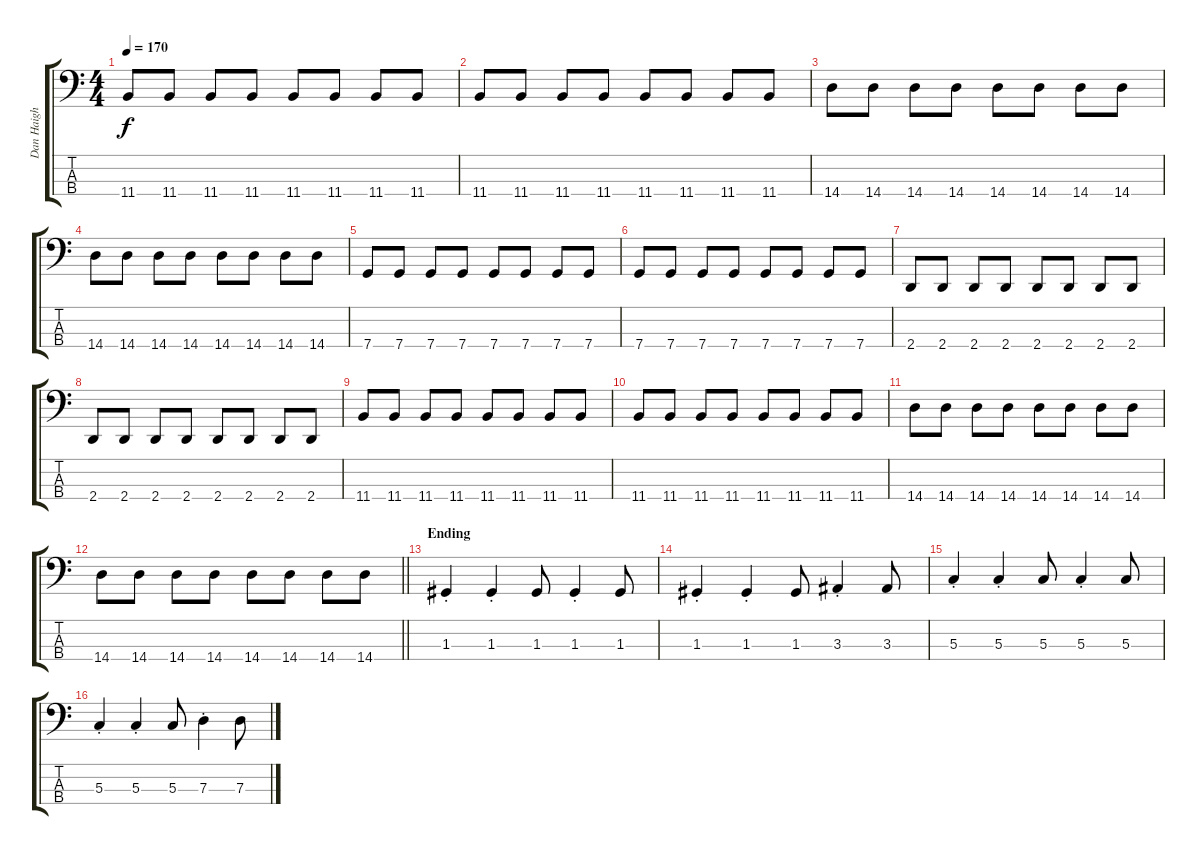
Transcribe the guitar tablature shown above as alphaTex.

\track ("Dan Haigh" "Dan Haigh") {instrument electricbasspick}
\staff {score tabs}
\tuning (F2 C2 G1 C1) {hide}
\ts (4 4)
\tempo 170
\clef f4
\ks c
11.4.8{dy f} 11.4.8 11.4.8 11.4.8 11.4.8 11.4.8 11.4.8 11.4.8 |
11.4.8 11.4.8 11.4.8 11.4.8 11.4.8 11.4.8 11.4.8 11.4.8 |
14.4.8 14.4.8 14.4.8 14.4.8 14.4.8 14.4.8 14.4.8 14.4.8 |
14.4.8 14.4.8 14.4.8 14.4.8 14.4.8 14.4.8 14.4.8 14.4.8 |
7.4.8 7.4.8 7.4.8 7.4.8 7.4.8 7.4.8 7.4.8 7.4.8 |
7.4.8 7.4.8 7.4.8 7.4.8 7.4.8 7.4.8 7.4.8 7.4.8 |
2.4.8 2.4.8 2.4.8 2.4.8 2.4.8 2.4.8 2.4.8 2.4.8 |
2.4.8 2.4.8 2.4.8 2.4.8 2.4.8 2.4.8 2.4.8 2.4.8 |
11.4.8 11.4.8 11.4.8 11.4.8 11.4.8 11.4.8 11.4.8 11.4.8 |
11.4.8 11.4.8 11.4.8 11.4.8 11.4.8 11.4.8 11.4.8 11.4.8 |
14.4.8 14.4.8 14.4.8 14.4.8 14.4.8 14.4.8 14.4.8 14.4.8 |
\barLineRight lightlight
14.4.8 14.4.8 14.4.8 14.4.8 14.4.8 14.4.8 14.4.8 14.4.8 |
\section ("" "Ending")
1.3{st}.4 1.3{st}.4 1.3.8 1.3{st}.4 1.3.8 |
1.3{st}.4 1.3{st}.4 1.3.8 3.3{st}.4 3.3.8 |
5.3{st}.4 5.3{st}.4 5.3.8 5.3{st}.4 5.3.8 |
5.3{st}.4 5.3{st}.4 5.3.8 7.3{st}.4 7.3.8
